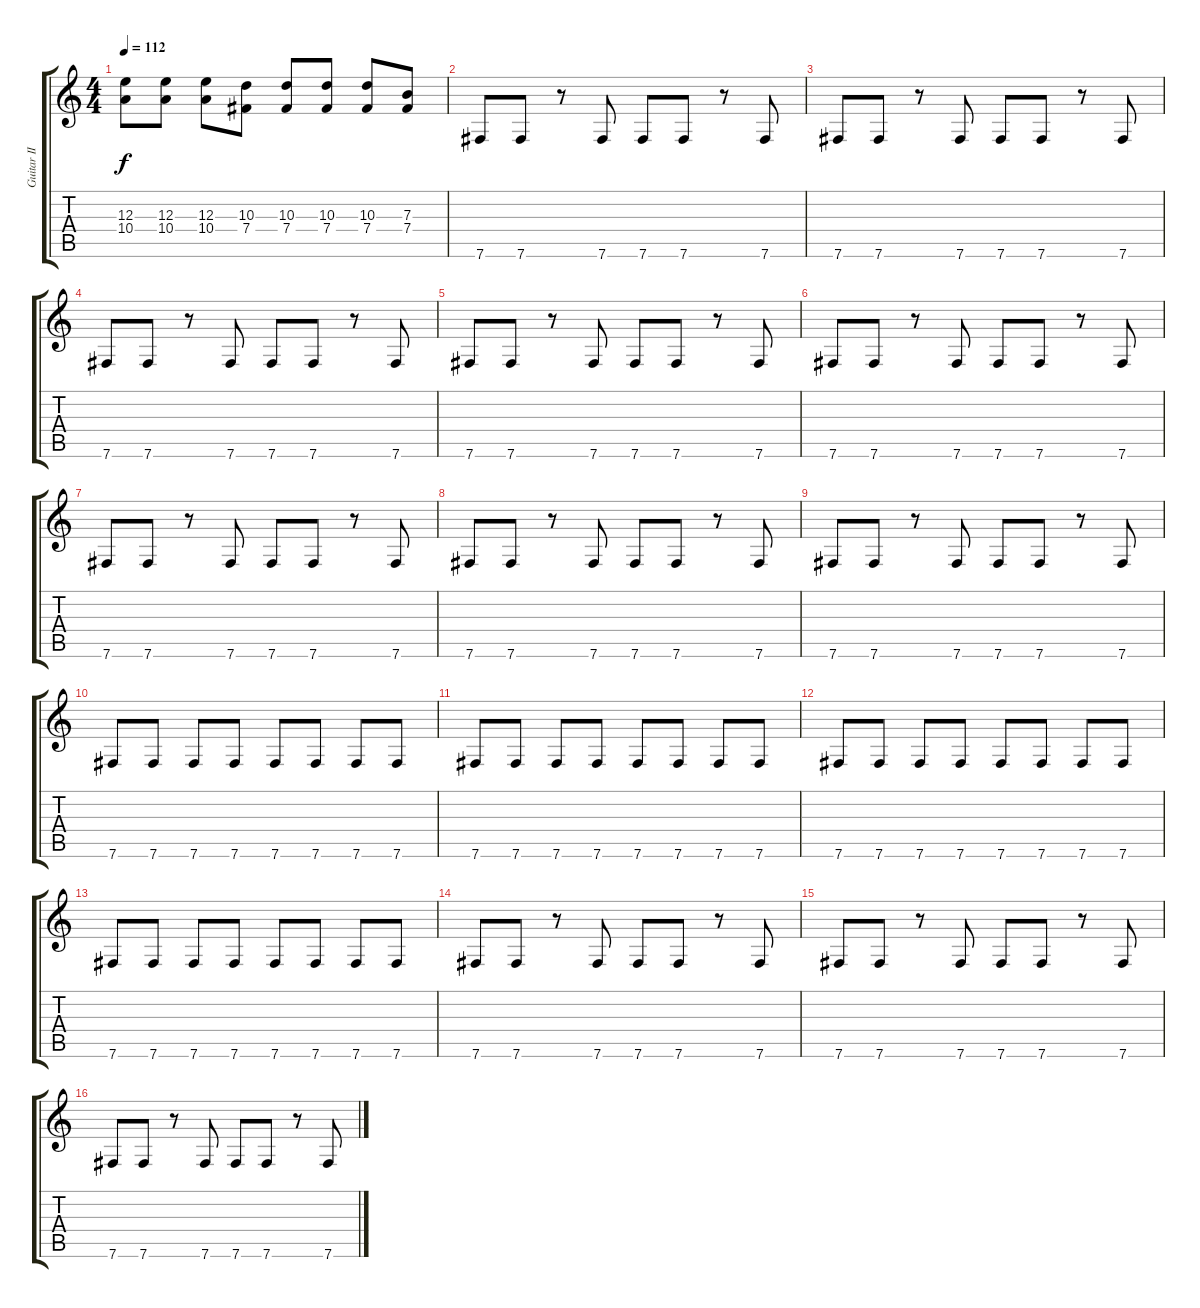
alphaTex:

\track ("Guitar II [Mike Gallagher]" "Guitar II ") {instrument distortionguitar}
\staff {score tabs}
\tuning (Db4 Ab3 E3 B2 Gb2 B1) {hide}
\ts (4 4)
\tempo 112
\clef g2
\ks c
(12.3 10.4).8{dy f} (12.3 10.4).8 (12.3 10.4).8 (10.3 7.4).8 (10.3 7.4).8 (10.3 7.4).8 (10.3 7.4).8 (7.3 7.4).8 |
7.6.8{volume 12} 7.6.8 r.8 7.6.8 7.6.8 7.6.8 r.8 7.6.8 |
7.6.8 7.6.8 r.8 7.6.8 7.6.8 7.6.8 r.8 7.6.8 |
7.6.8 7.6.8 r.8 7.6.8 7.6.8 7.6.8 r.8 7.6.8 |
7.6.8 7.6.8 r.8 7.6.8 7.6.8 7.6.8 r.8 7.6.8 |
7.6.8 7.6.8 r.8 7.6.8 7.6.8 7.6.8 r.8 7.6.8 |
7.6.8 7.6.8 r.8 7.6.8 7.6.8 7.6.8 r.8 7.6.8 |
7.6.8 7.6.8 r.8 7.6.8 7.6.8 7.6.8 r.8 7.6.8 |
7.6.8 7.6.8 r.8 7.6.8 7.6.8 7.6.8 r.8 7.6.8 |
7.6.8 7.6.8 7.6.8 7.6.8 7.6.8 7.6.8 7.6.8 7.6.8 |
7.6.8 7.6.8 7.6.8 7.6.8 7.6.8 7.6.8 7.6.8 7.6.8 |
7.6.8 7.6.8 7.6.8 7.6.8 7.6.8 7.6.8 7.6.8 7.6.8 |
7.6.8 7.6.8 7.6.8 7.6.8 7.6.8 7.6.8 7.6.8 7.6.8 |
7.6.8 7.6.8 r.8 7.6.8 7.6.8 7.6.8 r.8 7.6.8 |
7.6.8 7.6.8 r.8 7.6.8 7.6.8 7.6.8 r.8 7.6.8 |
7.6.8 7.6.8 r.8 7.6.8 7.6.8 7.6.8 r.8 7.6.8
